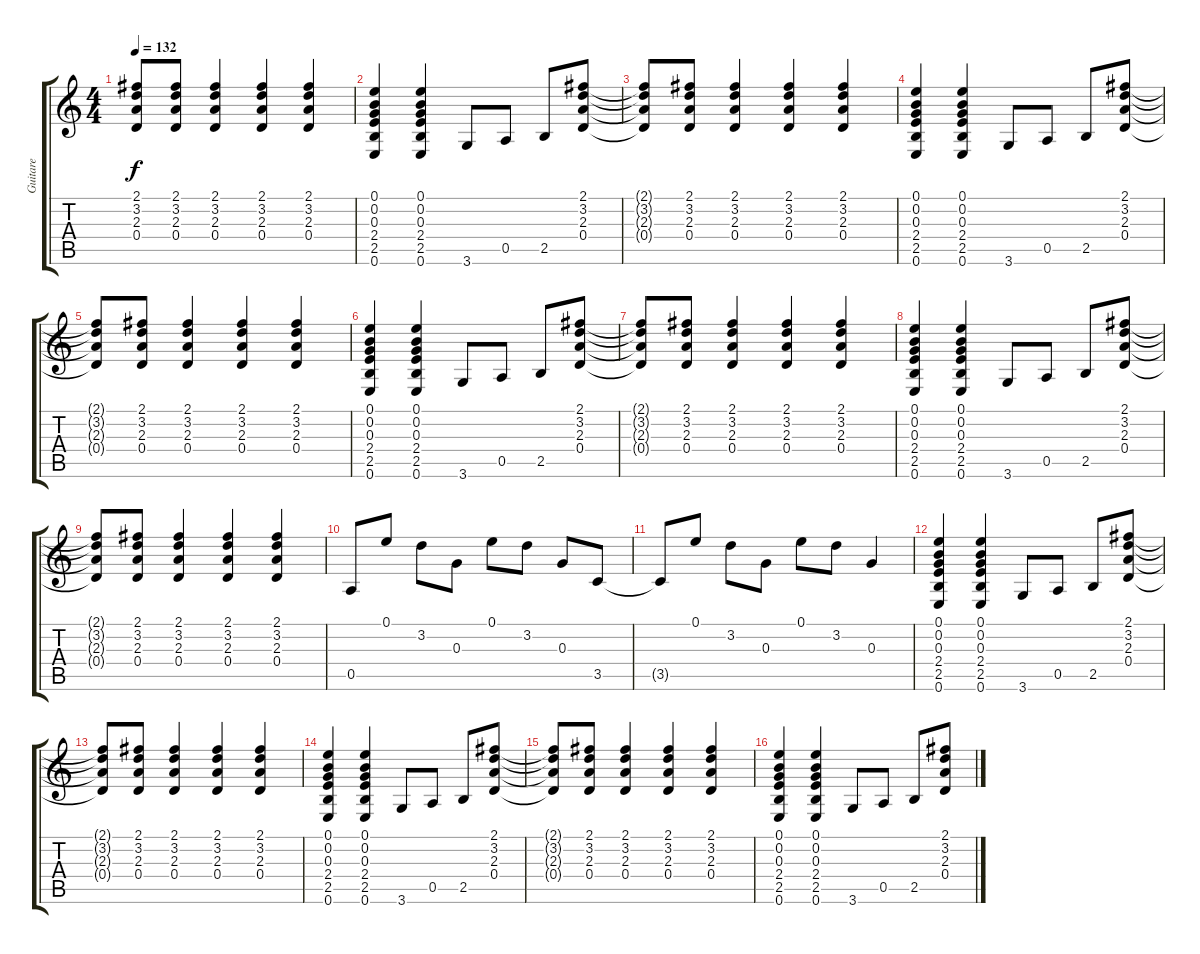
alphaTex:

\track ("Guitare" "Guitare") {instrument distortionguitar}
\staff {score tabs}
\tuning (E4 B3 G3 D3 A2 E2) {hide}
\ts (4 4)
\tempo 132
\clef g2
\ks c
(2.1{t} 3.2{t} 2.3{t} 0.4{t}).8{dy f} (2.1 3.2 2.3 0.4).8 (2.1 3.2 2.3 0.4).4 (2.1 3.2 2.3 0.4).4 (2.1 3.2 2.3 0.4).4 |
(0.1 0.2 0.3 2.4 2.5 0.6).4 (0.1 0.2 0.3 2.4 2.5 0.6).4 3.6.8 0.5.8 2.5.8 (2.1 3.2 2.3 0.4).8 |
(2.1{t} 3.2{t} 2.3{t} 0.4{t}).8 (2.1 3.2 2.3 0.4).8 (2.1 3.2 2.3 0.4).4 (2.1 3.2 2.3 0.4).4 (2.1 3.2 2.3 0.4).4 |
(0.1 0.2 0.3 2.4 2.5 0.6).4 (0.1 0.2 0.3 2.4 2.5 0.6).4 3.6.8 0.5.8 2.5.8 (2.1 3.2 2.3 0.4).8 |
(2.1{t} 3.2{t} 2.3{t} 0.4{t}).8 (2.1 3.2 2.3 0.4).8 (2.1 3.2 2.3 0.4).4 (2.1 3.2 2.3 0.4).4 (2.1 3.2 2.3 0.4).4 |
(0.1 0.2 0.3 2.4 2.5 0.6).4 (0.1 0.2 0.3 2.4 2.5 0.6).4 3.6.8 0.5.8 2.5.8 (2.1 3.2 2.3 0.4).8 |
(2.1{t} 3.2{t} 2.3{t} 0.4{t}).8 (2.1 3.2 2.3 0.4).8 (2.1 3.2 2.3 0.4).4 (2.1 3.2 2.3 0.4).4 (2.1 3.2 2.3 0.4).4 |
(0.1 0.2 0.3 2.4 2.5 0.6).4 (0.1 0.2 0.3 2.4 2.5 0.6).4 3.6.8 0.5.8 2.5.8 (2.1 3.2 2.3 0.4).8 |
(2.1{t} 3.2{t} 2.3{t} 0.4{t}).8 (2.1 3.2 2.3 0.4).8 (2.1 3.2 2.3 0.4).4 (2.1 3.2 2.3 0.4).4 (2.1 3.2 2.3 0.4).4 |
0.5.8 0.1.8 3.2.8 0.3.8 0.1.8 3.2.8 0.3.8 3.5.8 |
3.5{t}.8 0.1.8 3.2.8 0.3.8 0.1.8 3.2.8 0.3.4 |
(0.1 0.2 0.3 2.4 2.5 0.6).4 (0.1 0.2 0.3 2.4 2.5 0.6).4 3.6.8 0.5.8 2.5.8 (2.1 3.2 2.3 0.4).8 |
(2.1{t} 3.2{t} 2.3{t} 0.4{t}).8 (2.1 3.2 2.3 0.4).8 (2.1 3.2 2.3 0.4).4 (2.1 3.2 2.3 0.4).4 (2.1 3.2 2.3 0.4).4 |
(0.1 0.2 0.3 2.4 2.5 0.6).4 (0.1 0.2 0.3 2.4 2.5 0.6).4 3.6.8 0.5.8 2.5.8 (2.1 3.2 2.3 0.4).8 |
(2.1{t} 3.2{t} 2.3{t} 0.4{t}).8 (2.1 3.2 2.3 0.4).8 (2.1 3.2 2.3 0.4).4 (2.1 3.2 2.3 0.4).4 (2.1 3.2 2.3 0.4).4 |
(0.1 0.2 0.3 2.4 2.5 0.6).4 (0.1 0.2 0.3 2.4 2.5 0.6).4 3.6.8 0.5.8 2.5.8 (2.1 3.2 2.3 0.4).8
